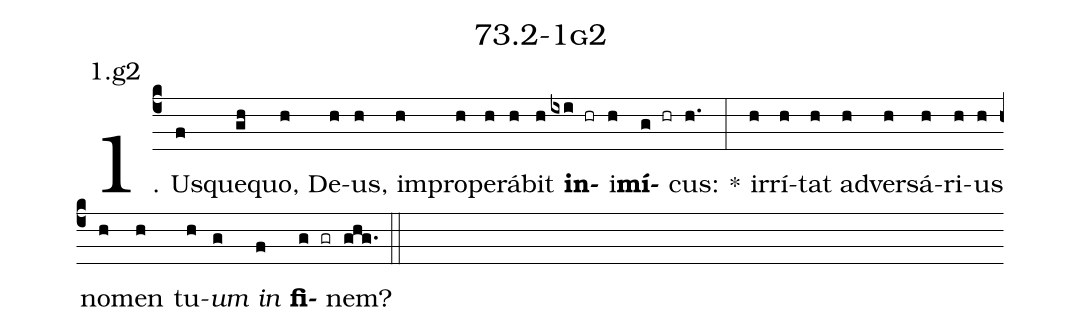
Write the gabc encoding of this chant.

name: 73.2-1g2;
annotation: 1.g2;
%%
(c4)1. Us(f)que(gh)quo,(h) De(h)us,(h) im(h)pro(h)pe(h)rá(h)bit(h) <b>in</b>(ixi hr)i(h)<b>mí</b>(g hr)cus:(h.) *(:) ir(h)rí(h)tat(h) ad(h)ver(h)sá(h)ri(h)us(h) no(h)men(h) tu(h)<i>um</i>(g) <i>in</i>(f) <b>fi</b>(g gr)nem?(ghg.) (::)


%E(h) u(h) o(g) u(f) a(g) e.(ghg.) (::)
